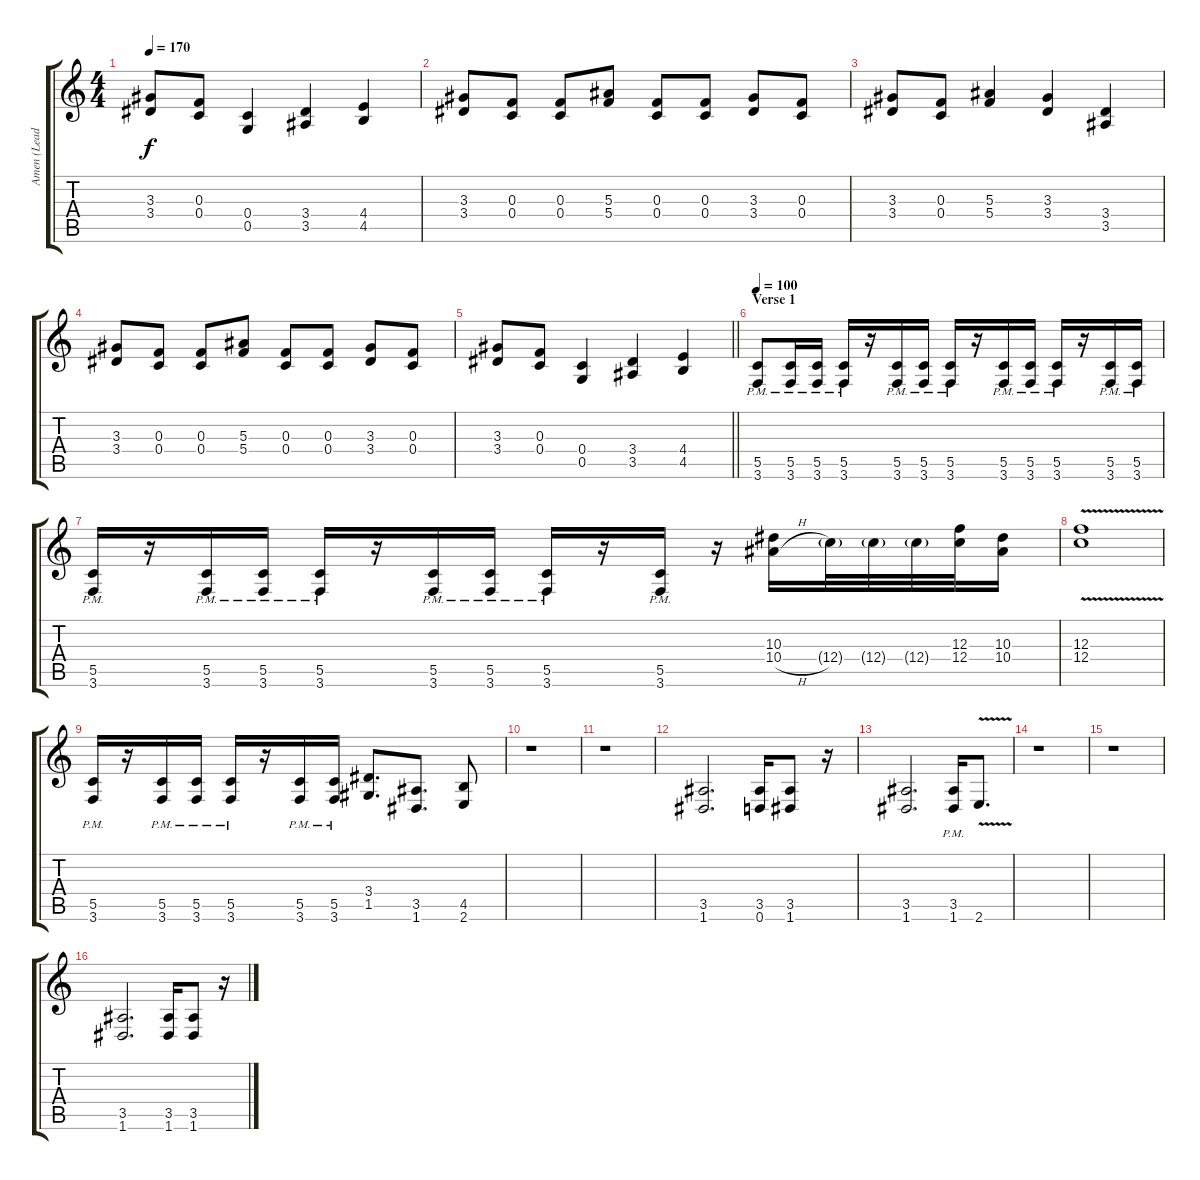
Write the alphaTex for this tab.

\track ("Amen (Lead)" "Amen (Lead") {instrument overdrivenguitar}
\staff {score tabs}
\tuning (D4 A3 F3 C3 G2 D2) {hide}
\ts (4 4)
\tempo 170
\clef g2
\ks c
(3.3 3.4).8{dy f} (0.3 0.4).8 (0.4 0.5).4 (3.4 3.5).4 (4.4 4.5).4 |
(3.3 3.4).8 (0.3 0.4).8 (0.3 0.4).8 (5.3 5.4).8 (0.3 0.4).8 (0.3 0.4).8 (3.3 3.4).8 (0.3 0.4).8 |
(3.3 3.4).8 (0.3 0.4).8 (5.3 5.4).4 (3.3 3.4).4 (3.4 3.5).4 |
(3.3 3.4).8 (0.3 0.4).8 (0.3 0.4).8 (5.3 5.4).8 (0.3 0.4).8 (0.3 0.4).8 (3.3 3.4).8 (0.3 0.4).8 |
\barLineRight lightlight
(3.3 3.4).8 (0.3 0.4).8 (0.4 0.5).4 (3.4 3.5).4 (4.4 4.5).4 |
\section ("" "Verse 1")
\tempo 100
(5.5{pm} 3.6{pm}).8 (5.5{pm} 3.6{pm}).16 (5.5{pm} 3.6{pm}).16 (5.5{pm} 3.6{pm}).16 r.16 (5.5{pm} 3.6{pm}).16 (5.5{pm} 3.6{pm}).16 (5.5{pm} 3.6{pm}).16 r.16 (5.5{pm} 3.6{pm}).16 (5.5{pm} 3.6{pm}).16 (5.5{pm} 3.6{pm}).16 r.16 (5.5{pm} 3.6{pm}).16 (5.5{pm} 3.6{pm}).16 |
(5.5{pm} 3.6{pm}).16 r.16 (5.5{pm} 3.6{pm}).16 (5.5{pm} 3.6{pm}).16 (5.5{pm} 3.6{pm}).16 r.16 (5.5{pm} 3.6{pm}).16 (5.5{pm} 3.6{pm}).16 (5.5{pm} 3.6{pm}).16 r.16 (5.5{pm} 3.6{pm}).16 r.16 (10.3 10.4{h}).16 12.4{g}.32 12.4{g}.32 12.4{g}.32 (12.3 12.4).32 (10.3 10.4).16 |
(12.3{v} 12.4{v}).1 |
(5.5{pm} 3.6{pm}).16 r.16 (5.5{pm} 3.6{pm}).16 (5.5{pm} 3.6{pm}).16 (5.5{pm} 3.6{pm}).16 r.16 (5.5{pm} 3.6{pm}).16 (5.5{pm} 3.6{pm}).16 (3.4 1.5).8{d} (3.5 1.6).8{d} (4.5 2.6).8 |
r.1 |
r.1 |
(3.5 1.6).2{d} (3.5 0.6).16 (3.5 1.6).8 r.16 |
(3.5 1.6).2{d} (3.5{pm} 1.6{pm}).16 2.6{v}.8{d} |
r.1 |
r.1 |
(3.5 1.6).2{d} (3.5 1.6).16 (3.5 1.6).8 r.16
